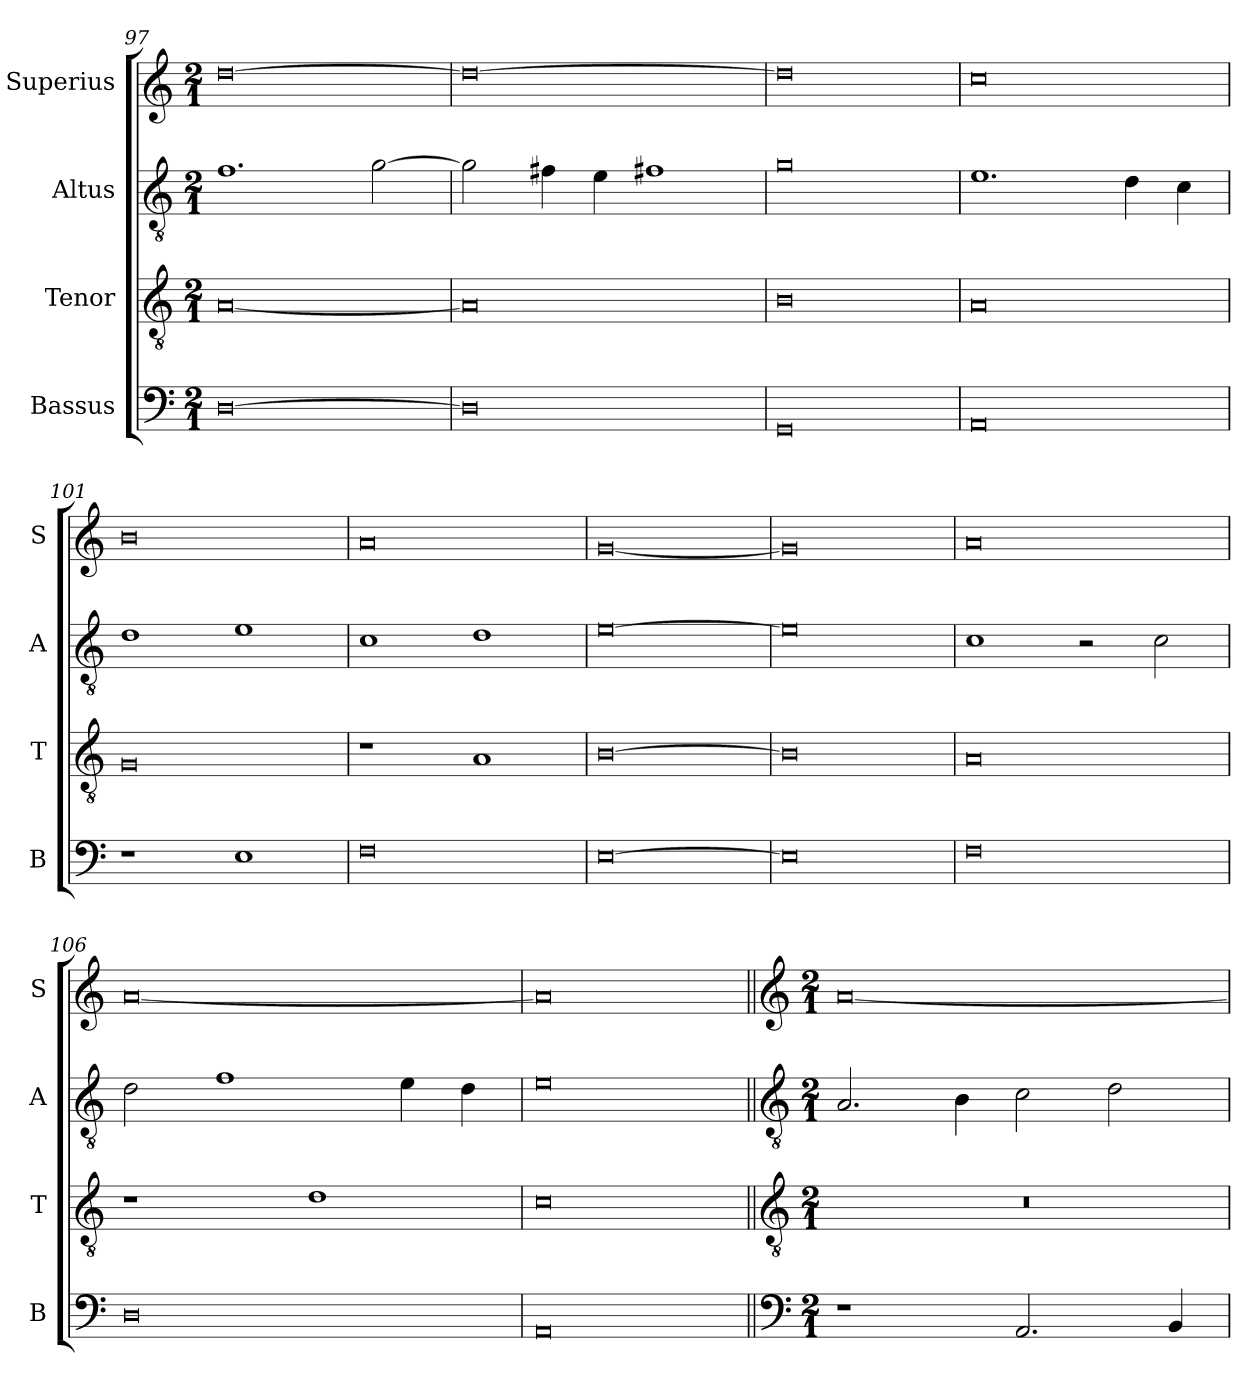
**kern	**kern	**kern	**kern
*part4	*part3	*part2	*part1
*staff4	*staff3	*staff2	*staff1
*I"Bassus	*I"Tenor	*I"Altus	*I"Superius
*I'B	*I'T	*I'A	*I'S
*clefF4	*clefGv2	*clefGv2	*clefG2
*k[]	*k[]	*k[]	*k[]
*M2/1	*M2/1	*M2/1	*M2/1
=97	=97	=97	=97
[0D	[0A	1.f	[0dd
.	.	[2g	.
=98	=98	=98	=98
0D]	0A]	2g]	0dd_
.	.	4f#X	.
.	.	4e	.
.	.	1f#X	.
=99	=99	=99	=99
0GG	0B	0g	0dd]
=100	=100	=100	=100
0AA	0A	1.e	0cc
.	.	4d	.
.	.	4c	.
=101	=101	=101	=101
1r	0G	1d	0b
1E	.	1e	.
=102	=102	=102	=102
0F	1r	1c	0a
.	1A	1d	.
=103	=103	=103	=103
[0E	[0B	[0e	[0g
=104	=104	=104	=104
0E]	0B]	0e]	0g]
=105	=105	=105	=105
0F	0A	1c	0a
.	.	2r	.
.	.	2c	.
=106	=106	=106	=106
0D	1r	2d	[0a
.	.	1f	.
.	1d	.	.
.	.	4e	.
.	.	4d	.
=107	=107	=107	=107
0AA	0c	0e	0a]
!!LO:LB:g=z
=108||	=108||	=108||	=108||
*clefF4	*clefGv2	*clefGv2	*clefG2
*k[]	*k[]	*k[]	*k[]
*M2/1	*M2/1	*M2/1	*M2/1
1r	0r	2.A	[0a
.	.	4B	.
2.AA	.	2c	.
.	.	2d	.
4BB	.	.	.
=	=	=	=
*-	*-	*-	*-
